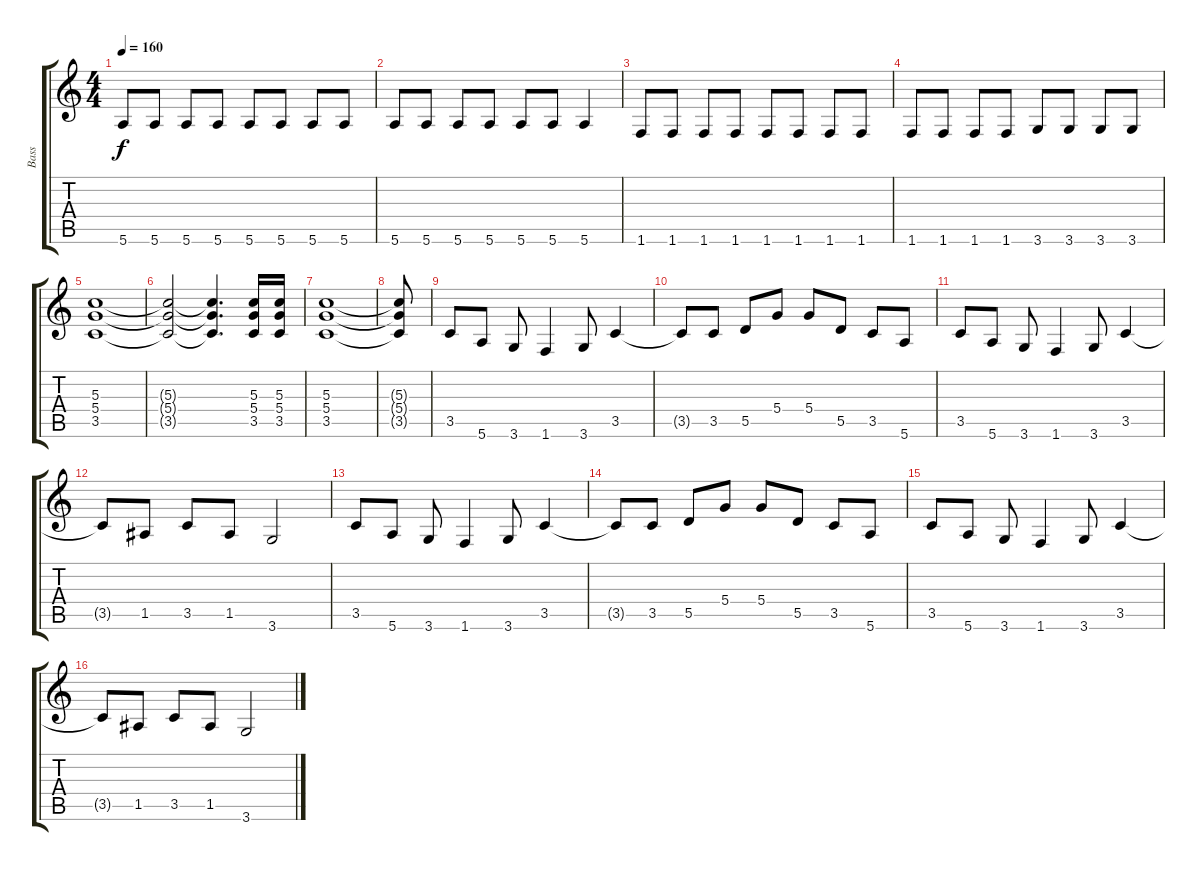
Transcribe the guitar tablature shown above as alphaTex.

\track ("Bass" "Bass") {instrument electricbassfinger}
\staff {score tabs}
\tuning (E4 B3 G3 D3 A2 E2) {hide}
\ts (4 4)
\tempo 160
\clef g2
\ks c
5.6.8{dy f} 5.6.8 5.6.8 5.6.8 5.6.8 5.6.8 5.6.8 5.6.8 |
5.6.8 5.6.8 5.6.8 5.6.8 5.6.8 5.6.8 5.6.4 |
1.6.8 1.6.8 1.6.8 1.6.8 1.6.8 1.6.8 1.6.8 1.6.8 |
1.6.8 1.6.8 1.6.8 1.6.8 3.6.8 3.6.8 3.6.8 3.6.8 |
(5.3 5.4 3.5).1 |
(5.3{t} 5.4{t} 3.5{t}).2 (5.3{t} 5.4{t} 3.5{t}).4{d} (5.3 5.4 3.5).16 (5.3 5.4 3.5).16 |
(5.3 5.4 3.5).1 |
(5.3{t} 5.4{t} 3.5{t}).8 |
3.5.8 5.6.8 3.6.8 1.6.4 3.6.8 3.5.4 |
3.5{t}.8 3.5.8 5.5.8 5.4.8 5.4.8 5.5.8 3.5.8 5.6.8 |
3.5.8 5.6.8 3.6.8 1.6.4 3.6.8 3.5.4 |
3.5{t}.8 1.5.8 3.5.8 1.5.8 3.6.2 |
3.5.8 5.6.8 3.6.8 1.6.4 3.6.8 3.5.4 |
3.5{t}.8 3.5.8 5.5.8 5.4.8 5.4.8 5.5.8 3.5.8 5.6.8 |
3.5.8 5.6.8 3.6.8 1.6.4 3.6.8 3.5.4 |
3.5{t}.8 1.5.8 3.5.8 1.5.8 3.6.2
